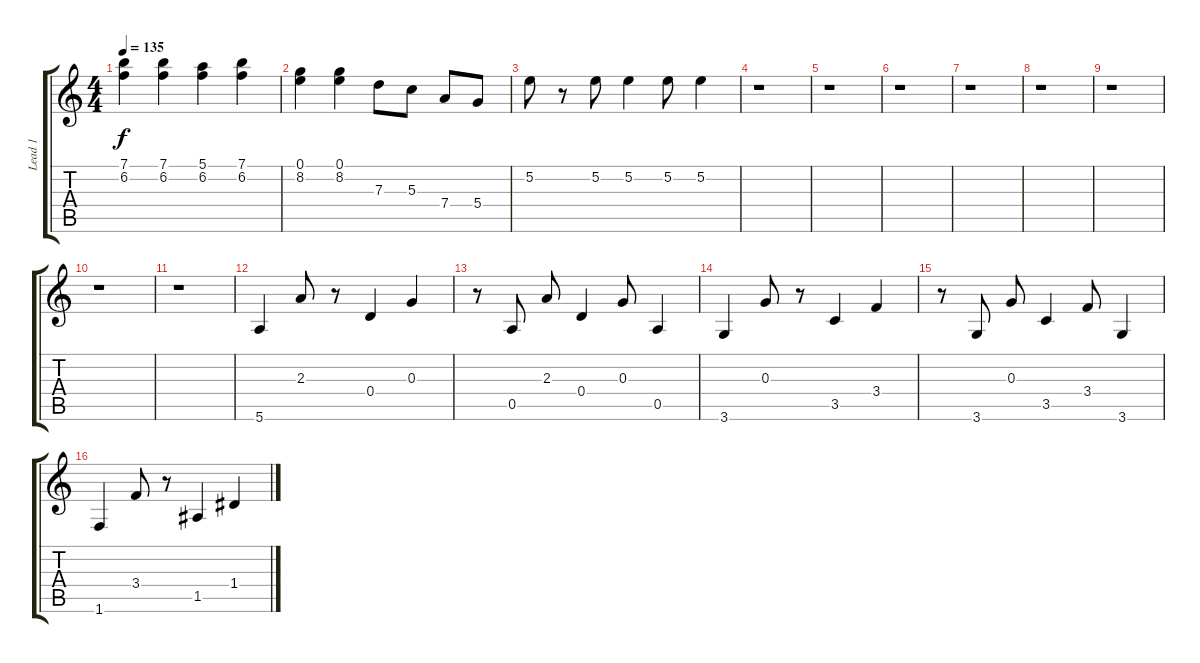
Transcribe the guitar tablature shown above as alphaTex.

\track ("Lead 1" "Lead 1") {instrument electricguitarclean}
\staff {score tabs}
\tuning (E4 B3 G3 D3 A2 E2) {hide}
\ts (4 4)
\tempo 135
\clef g2
\ks c
(7.1 6.2).4{dy f} (7.1 6.2).4 (5.1 6.2).4 (7.1 6.2).4 |
(0.1 8.2).4 (0.1 8.2).4 7.3.8 5.3.8 7.4.8 5.4.8 |
5.2.8 r.8 5.2.8 5.2.4 5.2.8 5.2.4 |
r.1 |
r.1 |
r.1 |
r.1 |
r.1 |
r.1 |
r.1 |
r.1 |
5.6.4 2.3.8 r.8 0.4.4 0.3.4 |
r.8 0.5.8 2.3.8 0.4.4 0.3.8 0.5.4 |
3.6.4 0.3.8 r.8 3.5.4 3.4.4 |
r.8 3.6.8 0.3.8 3.5.4 3.4.8 3.6.4 |
1.6.4 3.4.8 r.8 1.5.4 1.4.4
